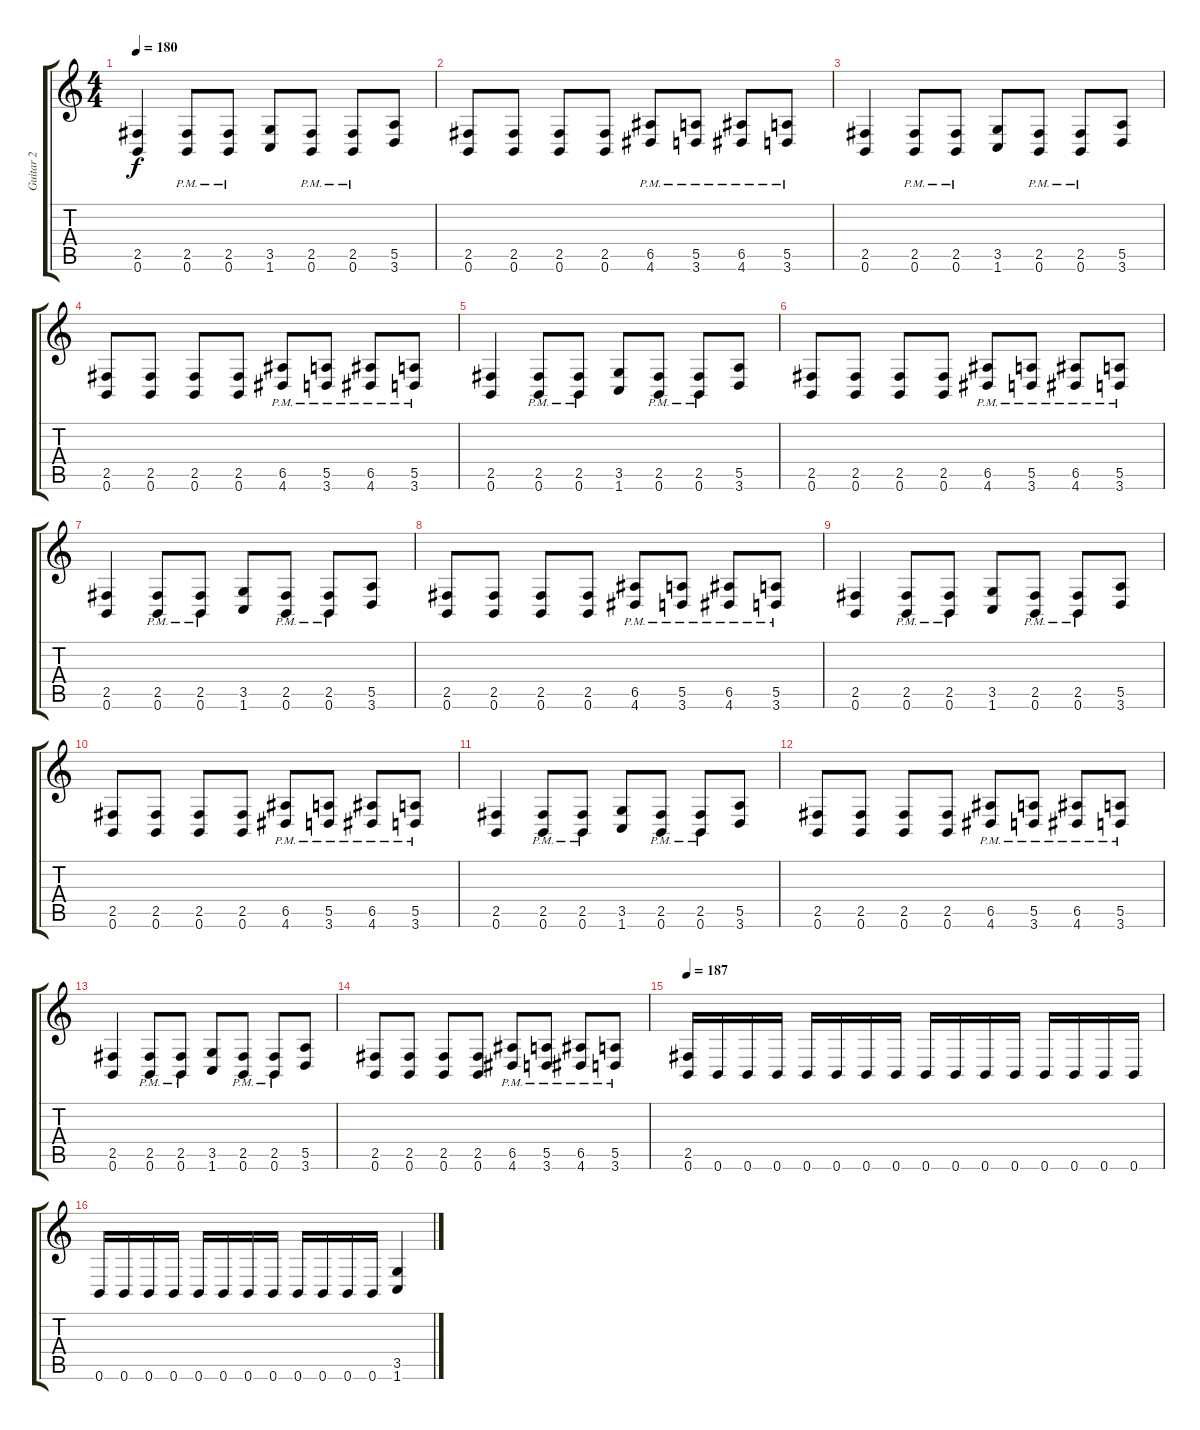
\track ("Guitar 2" "Guitar 2") {instrument distortionguitar}
\staff {score tabs}
\tuning (B3 Gb3 D3 A2 E2 B1) {hide}
\ts (4 4)
\tempo 180
\clef g2
\ks c
(2.5 0.6).4{dy f} (2.5{pm} 0.6{pm}).8 (2.5{pm} 0.6{pm}).8 (3.5 1.6).8 (2.5{pm} 0.6{pm}).8 (2.5{pm} 0.6{pm}).8 (5.5 3.6).8 |
(2.5 0.6).8 (2.5 0.6).8 (2.5 0.6).8 (2.5 0.6).8 (6.5{pm} 4.6{pm}).8 (5.5{pm} 3.6{pm}).8 (6.5{pm} 4.6{pm}).8 (5.5{pm} 3.6{pm}).8 |
(2.5 0.6).4 (2.5{pm} 0.6{pm}).8 (2.5{pm} 0.6{pm}).8 (3.5 1.6).8 (2.5{pm} 0.6{pm}).8 (2.5{pm} 0.6{pm}).8 (5.5 3.6).8 |
(2.5 0.6).8 (2.5 0.6).8 (2.5 0.6).8 (2.5 0.6).8 (6.5{pm} 4.6{pm}).8 (5.5{pm} 3.6{pm}).8 (6.5{pm} 4.6{pm}).8 (5.5{pm} 3.6{pm}).8 |
(2.5 0.6).4 (2.5{pm} 0.6{pm}).8 (2.5{pm} 0.6{pm}).8 (3.5 1.6).8 (2.5{pm} 0.6{pm}).8 (2.5{pm} 0.6{pm}).8 (5.5 3.6).8 |
(2.5 0.6).8 (2.5 0.6).8 (2.5 0.6).8 (2.5 0.6).8 (6.5{pm} 4.6{pm}).8 (5.5{pm} 3.6{pm}).8 (6.5{pm} 4.6{pm}).8 (5.5{pm} 3.6{pm}).8 |
(2.5 0.6).4 (2.5{pm} 0.6{pm}).8 (2.5{pm} 0.6{pm}).8 (3.5 1.6).8 (2.5{pm} 0.6{pm}).8 (2.5{pm} 0.6{pm}).8 (5.5 3.6).8 |
(2.5 0.6).8 (2.5 0.6).8 (2.5 0.6).8 (2.5 0.6).8 (6.5{pm} 4.6{pm}).8 (5.5{pm} 3.6{pm}).8 (6.5{pm} 4.6{pm}).8 (5.5{pm} 3.6{pm}).8 |
(2.5 0.6).4 (2.5{pm} 0.6{pm}).8 (2.5{pm} 0.6{pm}).8 (3.5 1.6).8 (2.5{pm} 0.6{pm}).8 (2.5{pm} 0.6{pm}).8 (5.5 3.6).8 |
(2.5 0.6).8 (2.5 0.6).8 (2.5 0.6).8 (2.5 0.6).8 (6.5{pm} 4.6{pm}).8 (5.5{pm} 3.6{pm}).8 (6.5{pm} 4.6{pm}).8 (5.5{pm} 3.6{pm}).8 |
(2.5 0.6).4 (2.5{pm} 0.6{pm}).8 (2.5{pm} 0.6{pm}).8 (3.5 1.6).8 (2.5{pm} 0.6{pm}).8 (2.5{pm} 0.6{pm}).8 (5.5 3.6).8 |
(2.5 0.6).8 (2.5 0.6).8 (2.5 0.6).8 (2.5 0.6).8 (6.5{pm} 4.6{pm}).8 (5.5{pm} 3.6{pm}).8 (6.5{pm} 4.6{pm}).8 (5.5{pm} 3.6{pm}).8 |
(2.5 0.6).4 (2.5{pm} 0.6{pm}).8 (2.5{pm} 0.6{pm}).8 (3.5 1.6).8 (2.5{pm} 0.6{pm}).8 (2.5{pm} 0.6{pm}).8 (5.5 3.6).8 |
(2.5 0.6).8 (2.5 0.6).8 (2.5 0.6).8 (2.5 0.6).8 (6.5{pm} 4.6{pm}).8 (5.5{pm} 3.6{pm}).8 (6.5{pm} 4.6{pm}).8 (5.5{pm} 3.6{pm}).8 |
\tempo 187
(2.5 0.6).16 0.6.16 0.6.16 0.6.16 0.6.16 0.6.16 0.6.16 0.6.16 0.6.16 0.6.16 0.6.16 0.6.16 0.6.16 0.6.16 0.6.16 0.6.16 |
0.6.16 0.6.16 0.6.16 0.6.16 0.6.16 0.6.16 0.6.16 0.6.16 0.6.16 0.6.16 0.6.16 0.6.16 (3.5 1.6).4
